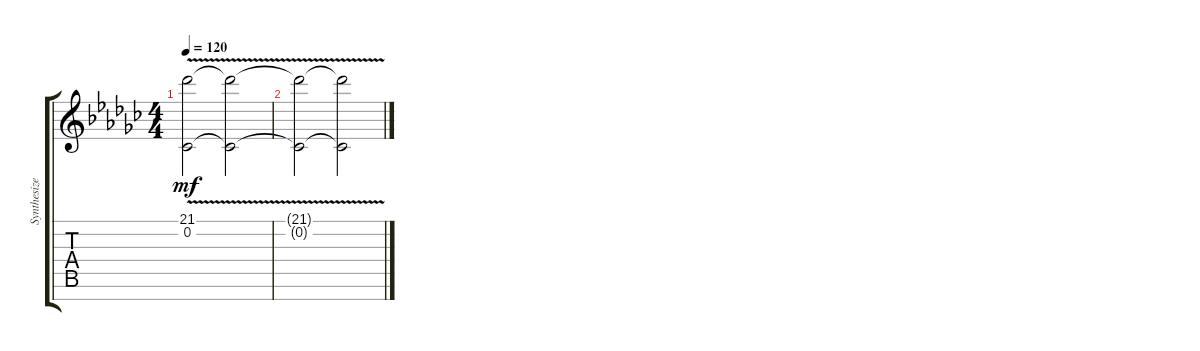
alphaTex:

\track ("Synthesizer (Staff 1)" "Synthesize") {instrument lead7fifths}
\staff {score tabs}
\tuning (E4 B3 G3 D3 A2 E2 B1) {hide}
\ts (4 4)
\tempo 120
\clef g2
\ks ebminor
(21.1{v t} 0.2{v t}).2{dy mf} (21.1{v t} 0.2{v t}).2 |
(21.1{v t} 0.2{v t}).2 (21.1{v t} 0.2{v t}).2
